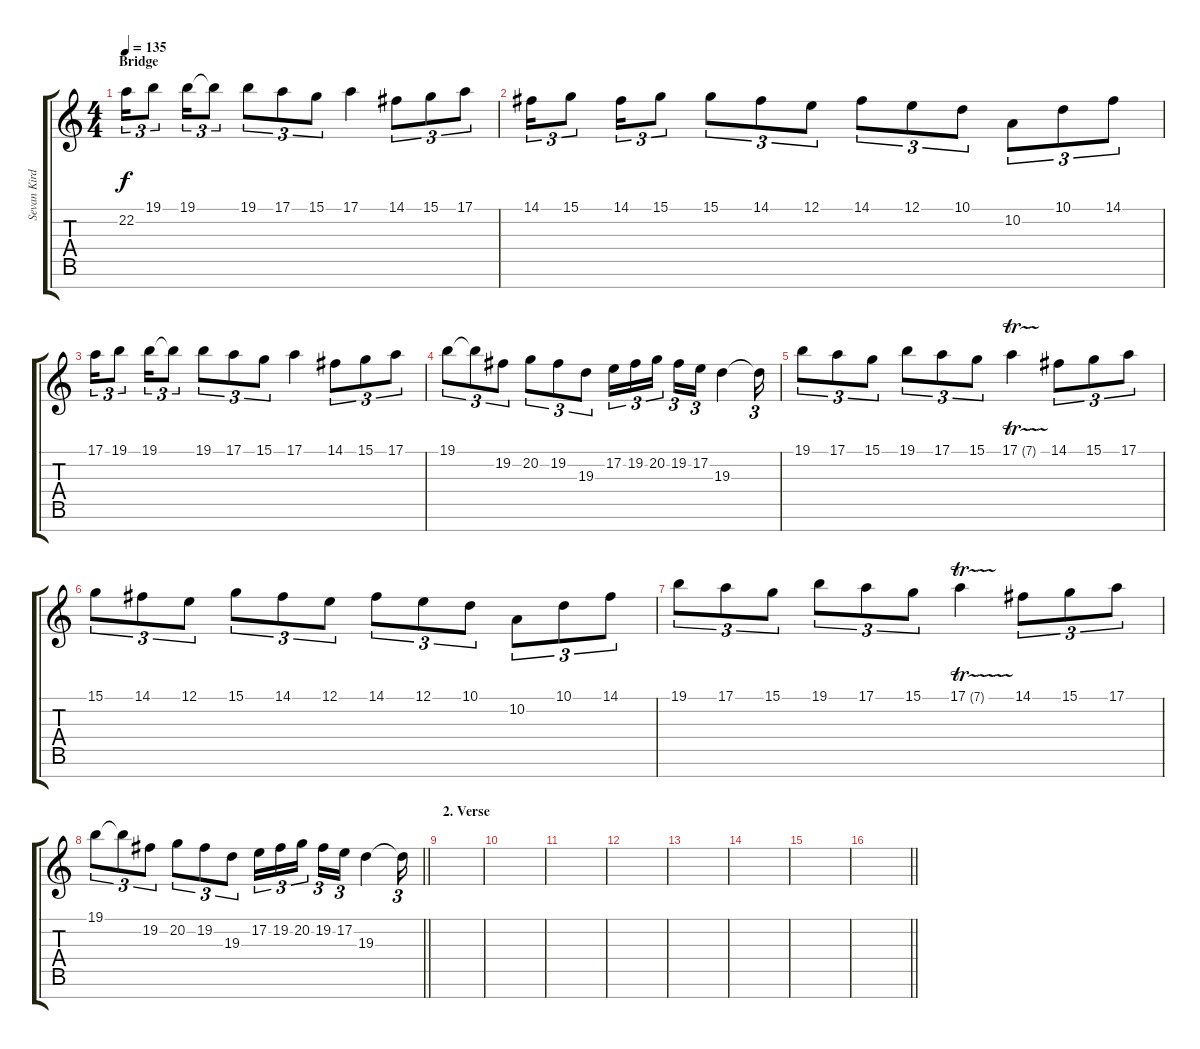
\track ("Sevan Kirder" "Sevan Kird") {instrument flute}
\staff {score tabs}
\tuning (E4 B3 G3 D3 A2 E2 B1) {hide}
\ts (4 4)
\section ("" "Bridge")
\tempo 135
\clef g2
\ks c
22.2.16{tu (3 2) dy f} 19.1.8{tu (3 2)} 19.1.16{tu (3 2)} 19.1{t}.8{tu (3 2)} 19.1.8{tu (3 2)} 17.1.8{tu (3 2)} 15.1.8{tu (3 2)} 17.1.4 14.1.8{tu (3 2)} 15.1.8{tu (3 2)} 17.1.8{tu (3 2)} |
14.1.16{tu (3 2)} 15.1.8{tu (3 2)} 14.1.16{tu (3 2)} 15.1.8{tu (3 2)} 15.1.8{tu (3 2)} 14.1.8{tu (3 2)} 12.1.8{tu (3 2)} 14.1.8{tu (3 2)} 12.1.8{tu (3 2)} 10.1.8{tu (3 2)} 10.2.8{tu (3 2)} 10.1.8{tu (3 2)} 14.1.8{tu (3 2)} |
17.1.16{tu (3 2)} 19.1.8{tu (3 2)} 19.1.16{tu (3 2)} 19.1{t}.8{tu (3 2)} 19.1.8{tu (3 2)} 17.1.8{tu (3 2)} 15.1.8{tu (3 2)} 17.1.4 14.1.8{tu (3 2)} 15.1.8{tu (3 2)} 17.1.8{tu (3 2)} |
19.1.8{tu (3 2)} 19.1{t}.8{tu (3 2)} 19.2.8{tu (3 2)} 20.2.8{tu (3 2)} 19.2.8{tu (3 2)} 19.3.8{tu (3 2)} 17.2.16{tu (3 2)} 19.2.16{tu (3 2)} 20.2.16{tu (3 2) beam splitsecondary} 19.2.16{tu (3 2)} 17.2.16{tu (3 2)} 19.3.4 19.3{t}.16{tu (3 2)} |
19.1.8{tu (3 2)} 17.1.8{tu (3 2)} 15.1.8{tu (3 2)} 19.1.8{tu (3 2)} 17.1.8{tu (3 2)} 15.1.8{tu (3 2)} 17.1{tr (7 32)}.4 14.1.8{tu (3 2)} 15.1.8{tu (3 2)} 17.1.8{tu (3 2)} |
15.1.8{tu (3 2)} 14.1.8{tu (3 2)} 12.1.8{tu (3 2)} 15.1.8{tu (3 2)} 14.1.8{tu (3 2)} 12.1.8{tu (3 2)} 14.1.8{tu (3 2)} 12.1.8{tu (3 2)} 10.1.8{tu (3 2)} 10.2.8{tu (3 2)} 10.1.8{tu (3 2)} 14.1.8{tu (3 2)} |
19.1.8{tu (3 2)} 17.1.8{tu (3 2)} 15.1.8{tu (3 2)} 19.1.8{tu (3 2)} 17.1.8{tu (3 2)} 15.1.8{tu (3 2)} 17.1{tr (7 32)}.4 14.1.8{tu (3 2)} 15.1.8{tu (3 2)} 17.1.8{tu (3 2)} |
\barLineRight lightlight
19.1.8{tu (3 2)} 19.1{t}.8{tu (3 2)} 19.2.8{tu (3 2)} 20.2.8{tu (3 2)} 19.2.8{tu (3 2)} 19.3.8{tu (3 2)} 17.2.16{tu (3 2)} 19.2.16{tu (3 2)} 20.2.16{tu (3 2) beam splitsecondary} 19.2.16{tu (3 2)} 17.2.16{tu (3 2)} 19.3.4 19.3{t}.16{tu (3 2)} |
\section ("" "2. Verse")
|
|
|
|
|
|
|
\barLineRight lightlight
